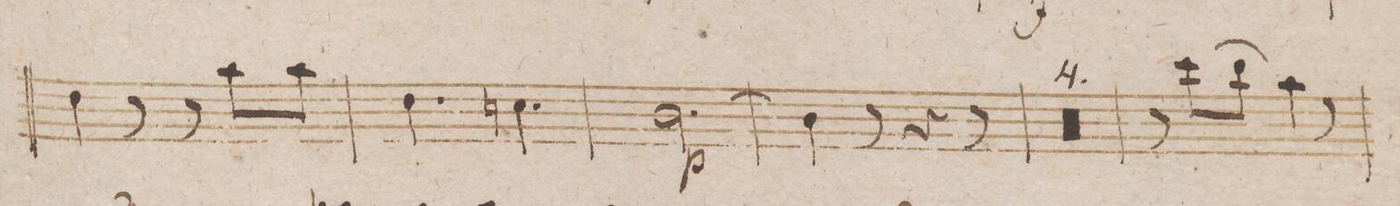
**kern	**dynam
*I"Fagotto 1mo	*
*clefF4	*
*k[b-e-]	*
*M6/8	*
4F\	.
8r	.
8r	.
8c\L	.
8c\J	.
=44	=44
4.F\	.
4.En\	.
=45	=45
*2\right	*
[2.D\	p
=46	=46
4D\]	.
8r	.
4r	.
8r	.
=47	=47
0.r	.
=48	=48
=49	=49
=50	=50
=51	=51
8r	.
(8e-\L	.
8d\J	.
4c\)	.
8r	.
=52	=52
*-	*-
